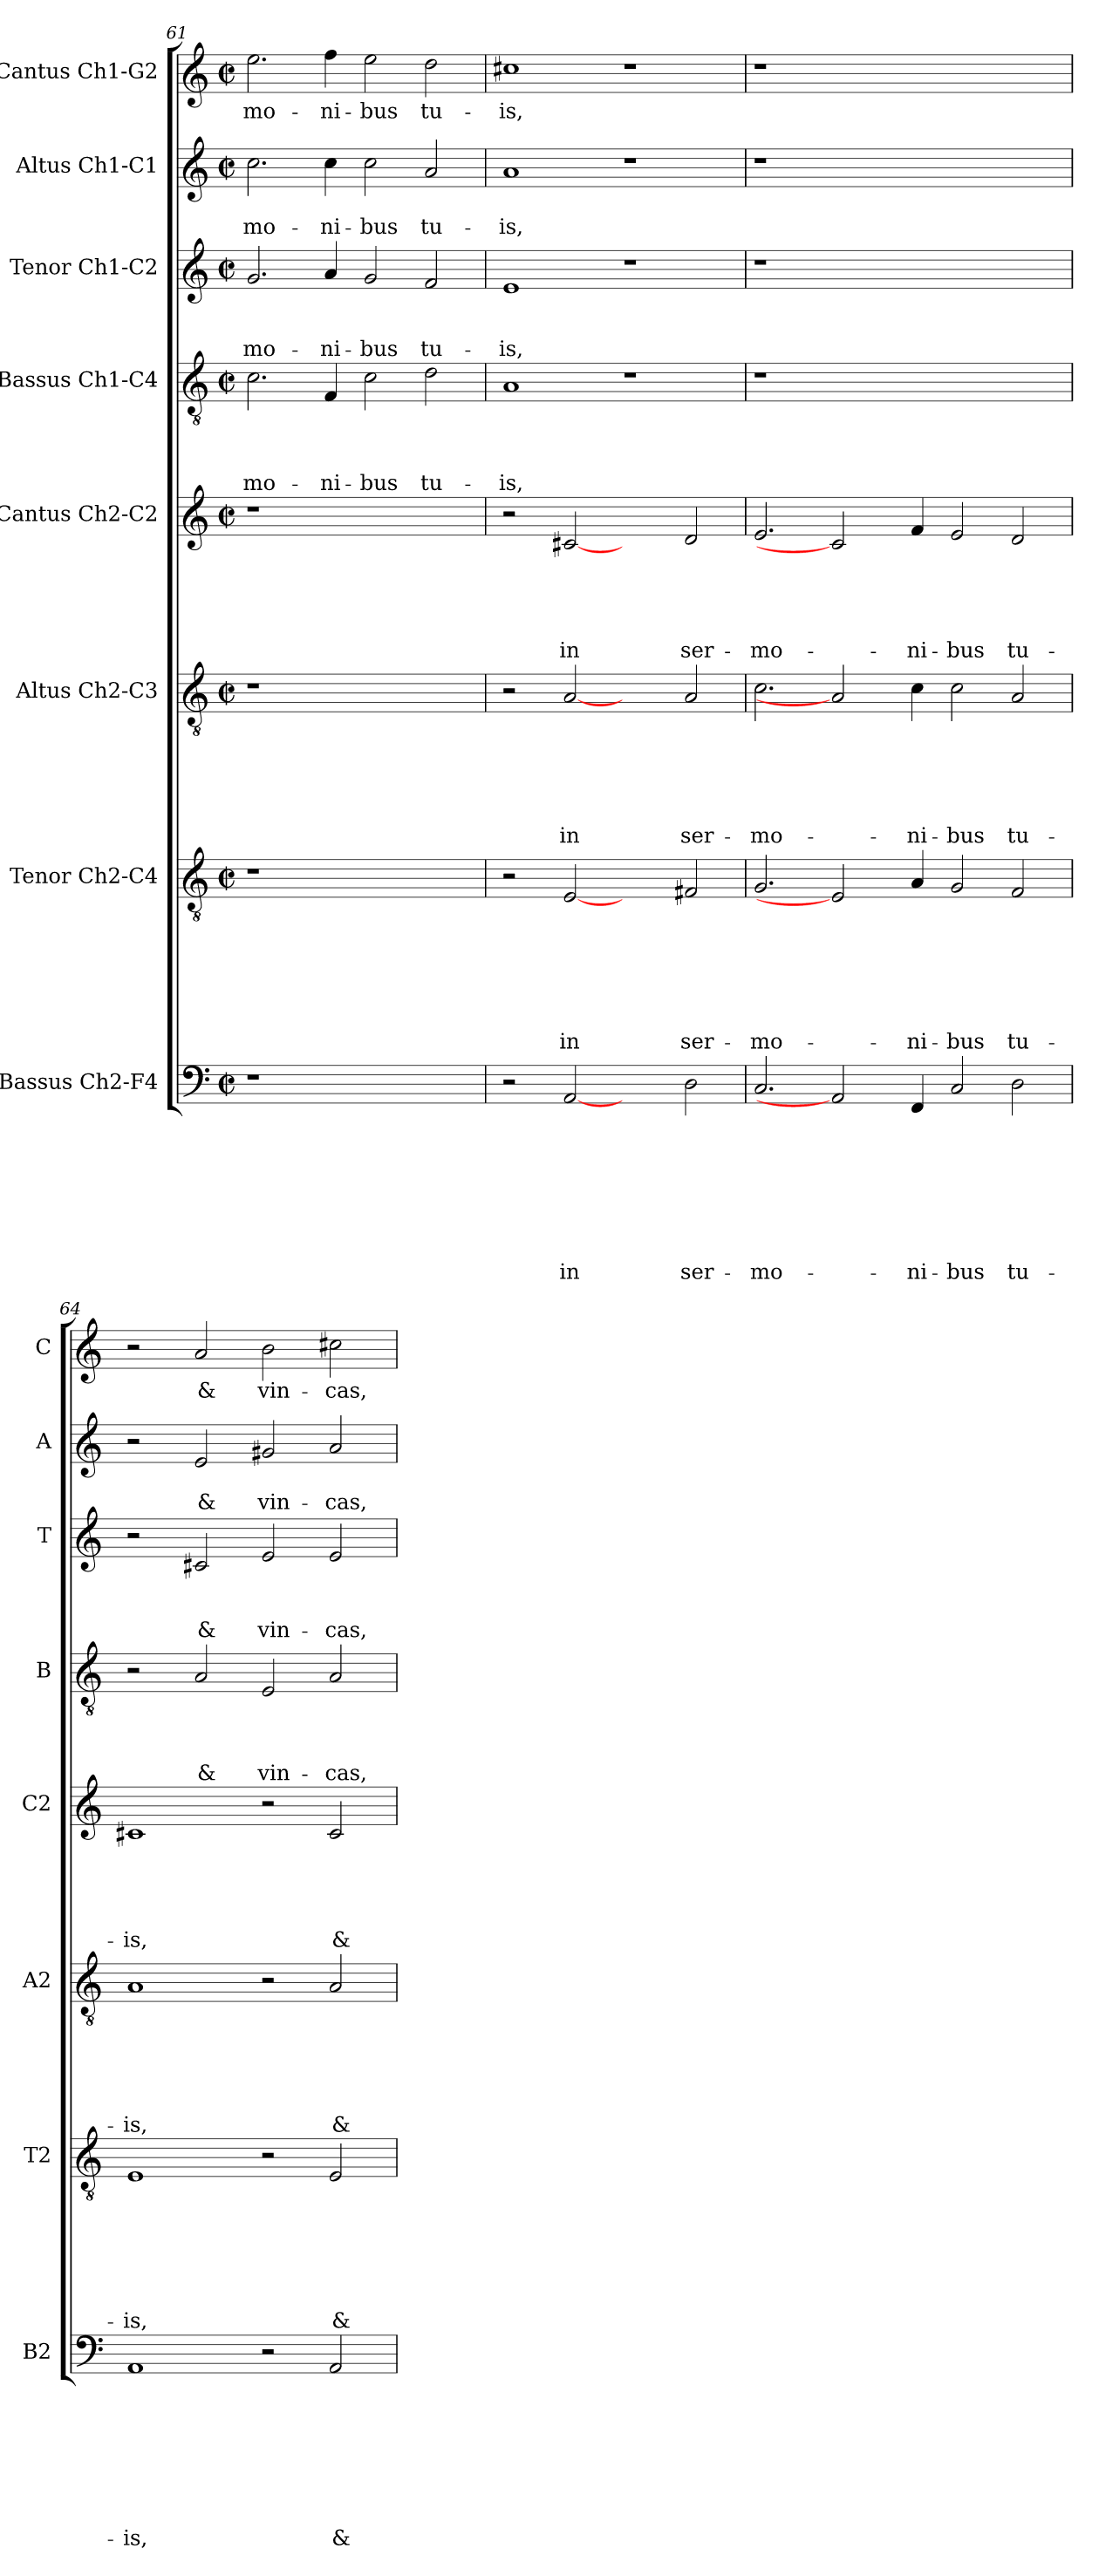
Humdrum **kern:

**kern	**text	**text	**text	**text	**text	**text	**text	**text	**kern	**text	**text	**text	**text	**text	**text	**text	**kern	**text	**text	**text	**text	**text	**text	**kern	**text	**text	**text	**text	**text	**kern	**text	**text	**text	**text	**kern	**text	**text	**text	**kern	**text	**text	**kern	**text
*part8	*part8	*part8	*part8	*part8	*part8	*part8	*part8	*part8	*part7	*part7	*part7	*part7	*part7	*part7	*part7	*part7	*part6	*part6	*part6	*part6	*part6	*part6	*part6	*part5	*part5	*part5	*part5	*part5	*part5	*part4	*part4	*part4	*part4	*part4	*part3	*part3	*part3	*part3	*part2	*part2	*part2	*part1	*part1
*staff8	*staff8	*staff8	*staff8	*staff8	*staff8	*staff8	*staff8	*staff8	*staff7	*staff7	*staff7	*staff7	*staff7	*staff7	*staff7	*staff7	*staff6	*staff6	*staff6	*staff6	*staff6	*staff6	*staff6	*staff5	*staff5	*staff5	*staff5	*staff5	*staff5	*staff4	*staff4	*staff4	*staff4	*staff4	*staff3	*staff3	*staff3	*staff3	*staff2	*staff2	*staff2	*staff1	*staff1
*I"Bassus Ch2-F4	*	*	*	*	*	*	*	*	*I"Tenor Ch2-C4	*	*	*	*	*	*	*	*I"Altus Ch2-C3	*	*	*	*	*	*	*I"Cantus Ch2-C2	*	*	*	*	*	*I"Bassus Ch1-C4	*	*	*	*	*I"Tenor Ch1-C2	*	*	*	*I"Altus Ch1-C1	*	*	*I"Cantus Ch1-G2	*
*I'B2	*	*	*	*	*	*	*	*	*I'T2	*	*	*	*	*	*	*	*I'A2	*	*	*	*	*	*	*I'C2	*	*	*	*	*	*I'B	*	*	*	*	*I'T	*	*	*	*I'A	*	*	*I'C	*
*clefF4	*	*	*	*	*	*	*	*	*clefGv2	*	*	*	*	*	*	*	*clefGv2	*	*	*	*	*	*	*clefG2	*	*	*	*	*	*clefGv2	*	*	*	*	*clefG2	*	*	*	*clefG2	*	*	*clefG2	*
*k[]	*	*	*	*	*	*	*	*	*k[]	*	*	*	*	*	*	*	*k[]	*	*	*	*	*	*	*k[]	*	*	*	*	*	*k[]	*	*	*	*	*k[]	*	*	*	*k[]	*	*	*k[]	*
*C:	*	*	*	*	*	*	*	*	*C:	*	*	*	*	*	*	*	*C:	*	*	*	*	*	*	*C:	*	*	*	*	*	*C:	*	*	*	*	*C:	*	*	*	*C:	*	*	*C:	*
*M2/2	*	*	*	*	*	*	*	*	*M2/2	*	*	*	*	*	*	*	*M2/2	*	*	*	*	*	*	*M2/2	*	*	*	*	*	*M2/2	*	*	*	*	*M2/2	*	*	*	*M2/2	*	*	*M2/2	*
*met(c|)	*	*	*	*	*	*	*	*	*met(c|)	*	*	*	*	*	*	*	*met(c|)	*	*	*	*	*	*	*met(c|)	*	*	*	*	*	*met(c|)	*	*	*	*	*met(c|)	*	*	*	*met(c|)	*	*	*met(c|)	*
=61	=61	=61	=61	=61	=61	=61	=61	=61	=61	=61	=61	=61	=61	=61	=61	=61	=61	=61	=61	=61	=61	=61	=61	=61	=61	=61	=61	=61	=61	=61	=61	=61	=61	=61	=61	=61	=61	=61	=61	=61	=61	=61	=61
!	!	!	!	!	!	!	!	!	!	!	!	!	!	!	!	!	!	!	!	!	!	!	!	!	!	!	!	!	!	!	!	!	!	!LO:LY:b	!	!	!	!LO:LY:b	!	!	!LO:LY:b	!	!LO:LY:b
1r	.	.	.	.	.	.	.	.	1r	.	.	.	.	.	.	.	1r	.	.	.	.	.	.	1r	.	.	.	.	.	2.c\	.	.	.	-mo-	2.g/	.	.	-mo-	2.cc\	.	-mo-	2.ee\	-mo-
!	!	!	!	!	!	!	!	!	!	!	!	!	!	!	!	!	!	!	!	!	!	!	!	!	!	!	!	!	!	!	!	!	!	!LO:LY:b	!	!	!	!LO:LY:b	!	!	!LO:LY:b	!	!LO:LY:b
.	.	.	.	.	.	.	.	.	.	.	.	.	.	.	.	.	.	.	.	.	.	.	.	.	.	.	.	.	.	4F/	.	.	.	-ni-	4a/	.	.	-ni-	4cc\	.	-ni-	4ff\	-ni-
!	!	!	!	!	!	!	!	!	!	!	!	!	!	!	!	!	!	!	!	!	!	!	!	!	!	!	!	!	!	!	!	!	!	!LO:LY:b	!	!	!	!LO:LY:b	!	!	!LO:LY:b	!	!LO:LY:b
1ryy	.	.	.	.	.	.	.	.	1ryy	.	.	.	.	.	.	.	1ryy	.	.	.	.	.	.	1ryy	.	.	.	.	.	2c\	.	.	.	-bus	2g/	.	.	-bus	2cc\	.	-bus	2ee\	-bus
!	!	!	!	!	!	!	!	!	!	!	!	!	!	!	!	!	!	!	!	!	!	!	!	!	!	!	!	!	!	!	!	!	!	!LO:LY:b	!	!	!	!LO:LY:b	!	!	!LO:LY:b	!	!LO:LY:b
.	.	.	.	.	.	.	.	.	.	.	.	.	.	.	.	.	.	.	.	.	.	.	.	.	.	.	.	.	.	2d\	.	.	.	tu-	2f/	.	.	tu-	2a/	.	tu-	2dd\	tu-
=62	=62	=62	=62	=62	=62	=62	=62	=62	=62	=62	=62	=62	=62	=62	=62	=62	=62	=62	=62	=62	=62	=62	=62	=62	=62	=62	=62	=62	=62	=62	=62	=62	=62	=62	=62	=62	=62	=62	=62	=62	=62	=62	=62
!	!	!	!	!	!	!	!	!	!	!	!	!	!	!	!	!	!	!	!	!	!	!	!	!	!	!	!	!	!	!	!	!	!	!LO:LY:b	!	!	!	!LO:LY:b	!	!	!LO:LY:b	!	!LO:LY:b
2r	.	.	.	.	.	.	.	.	2r	.	.	.	.	.	.	.	2r	.	.	.	.	.	.	2r	.	.	.	.	.	1A	.	.	.	-is,	1e	.	.	-is,	1a	.	-is,	1cc#X	-is,
!	!	!	!	!	!	!	!	!LO:LY:b	!	!	!	!	!	!	!	!LO:LY:b	!	!	!	!	!	!	!LO:LY:b	!	!	!	!	!	!LO:LY:b	!	!	!	!	!	!	!	!	!	!	!	!	!	!
[2AA	.	.	.	.	.	.	.	in	[2E	.	.	.	.	.	.	in	[2A	.	.	.	.	.	in	[2c#X	.	.	.	.	in	.	.	.	.	.	.	.	.	.	.	.	.	.	.
2ryy	.	.	.	.	.	.	.	.	2ryy	.	.	.	.	.	.	.	2ryy	.	.	.	.	.	.	2ryy	.	.	.	.	.	1r	.	.	.	.	1r	.	.	.	1r	.	.	1r	.
!	!	!	!	!	!	!	!	!LO:LY:b	!	!	!	!	!	!	!	!LO:LY:b	!	!	!	!	!	!	!LO:LY:b	!	!	!	!	!	!LO:LY:b	!	!	!	!	!	!	!	!	!	!	!	!	!	!
2D\	.	.	.	.	.	.	.	ser-	2F#X/	.	.	.	.	.	.	ser-	2A/	.	.	.	.	.	ser-	2d/	.	.	.	.	ser-	.	.	.	.	.	.	.	.	.	.	.	.	.	.
!!LO:PB:g=z
=63	=63	=63	=63	=63	=63	=63	=63	=63	=63	=63	=63	=63	=63	=63	=63	=63	=63	=63	=63	=63	=63	=63	=63	=63	=63	=63	=63	=63	=63	=63	=63	=63	=63	=63	=63	=63	=63	=63	=63	=63	=63	=63	=63
!	!	!	!	!	!	!	!	!LO:LY:b	!	!	!	!	!	!	!	!LO:LY:b	!	!	!	!	!	!	!LO:LY:b	!	!	!	!	!	!LO:LY:b	!	!	!	!	!	!	!	!	!	!	!	!	!	!
2.C/	.	.	.	.	.	.	.	-mo-	2.G/	.	.	.	.	.	.	-mo-	2.c\	.	.	.	.	.	-mo-	2.e/	.	.	.	.	-mo-	1r	.	.	.	.	1r	.	.	.	1r	.	.	1r	.
2AA]	.	.	.	.	.	.	.	.	2E]	.	.	.	.	.	.	.	2A]	.	.	.	.	.	.	2c#]	.	.	.	.	.	.	.	.	.	.	.	.	.	.	.	.	.	.	.
.	.	.	.	.	.	.	.	.	.	.	.	.	.	.	.	.	.	.	.	.	.	.	.	.	.	.	.	.	.	1.ryy	.	.	.	.	1.ryy	.	.	.	1.ryy	.	.	1.ryy	.
!	!	!	!	!	!	!	!	!LO:LY:b	!	!	!	!	!	!	!	!LO:LY:b	!	!	!	!	!	!	!LO:LY:b	!	!	!	!	!	!LO:LY:b	!	!	!	!	!	!	!	!	!	!	!	!	!	!
4FF/	.	.	.	.	.	.	.	-ni-	4A/	.	.	.	.	.	.	-ni-	4c\	.	.	.	.	.	-ni-	4f/	.	.	.	.	-ni-	.	.	.	.	.	.	.	.	.	.	.	.	.	.
!	!	!	!	!	!	!	!	!LO:LY:b	!	!	!	!	!	!	!	!LO:LY:b	!	!	!	!	!	!	!LO:LY:b	!	!	!	!	!	!LO:LY:b	!	!	!	!	!	!	!	!	!	!	!	!	!	!
2C/	.	.	.	.	.	.	.	-bus	2G/	.	.	.	.	.	.	-bus	2c\	.	.	.	.	.	-bus	2e/	.	.	.	.	-bus	.	.	.	.	.	.	.	.	.	.	.	.	.	.
!	!	!	!	!	!	!	!	!LO:LY:b	!	!	!	!	!	!	!	!LO:LY:b	!	!	!	!	!	!	!LO:LY:b	!	!	!	!	!	!LO:LY:b	!	!	!	!	!	!	!	!	!	!	!	!	!	!
2D\	.	.	.	.	.	.	.	tu-	2F/	.	.	.	.	.	.	tu-	2A/	.	.	.	.	.	tu-	2d/	.	.	.	.	tu-	.	.	.	.	.	.	.	.	.	.	.	.	.	.
=64	=64	=64	=64	=64	=64	=64	=64	=64	=64	=64	=64	=64	=64	=64	=64	=64	=64	=64	=64	=64	=64	=64	=64	=64	=64	=64	=64	=64	=64	=64	=64	=64	=64	=64	=64	=64	=64	=64	=64	=64	=64	=64	=64
!	!	!	!	!	!	!	!	!LO:LY:b	!	!	!	!	!	!	!	!LO:LY:b	!	!	!	!	!	!	!LO:LY:b	!	!	!	!	!	!LO:LY:b	!	!	!	!	!	!	!	!	!	!	!	!	!	!
1AA	.	.	.	.	.	.	.	-is,	1E	.	.	.	.	.	.	-is,	1A	.	.	.	.	.	-is,	1c#X	.	.	.	.	-is,	2r	.	.	.	.	2r	.	.	.	2r	.	.	2r	.
!	!	!	!	!	!	!	!	!	!	!	!	!	!	!	!	!	!	!	!	!	!	!	!	!	!	!	!	!	!	!	!	!	!	!LO:LY:b	!	!	!	!LO:LY:b	!	!	!LO:LY:b	!	!LO:LY:b
.	.	.	.	.	.	.	.	.	.	.	.	.	.	.	.	.	.	.	.	.	.	.	.	.	.	.	.	.	.	2A/	.	.	.	&	2c#X/	.	.	&	2e/	.	&	2a/	&
!	!	!	!	!	!	!	!	!	!	!	!	!	!	!	!	!	!	!	!	!	!	!	!	!	!	!	!	!	!	!	!	!	!	!LO:LY:b	!	!	!	!LO:LY:b	!	!	!LO:LY:b	!	!LO:LY:b
2r	.	.	.	.	.	.	.	.	2r	.	.	.	.	.	.	.	2r	.	.	.	.	.	.	2r	.	.	.	.	.	2E/	.	.	.	vin-	2e/	.	.	vin-	2g#X/	.	vin-	2b\	vin-
!	!	!	!	!	!	!	!	!LO:LY:b	!	!	!	!	!	!	!	!LO:LY:b	!	!	!	!	!	!	!LO:LY:b	!	!	!	!	!	!LO:LY:b	!	!	!	!	!LO:LY:b	!	!	!	!LO:LY:b	!	!	!LO:LY:b	!	!LO:LY:b
2AA/	.	.	.	.	.	.	.	&	2E/	.	.	.	.	.	.	&	2A/	.	.	.	.	.	&	2c#/	.	.	.	.	&	2A/	.	.	.	-cas,	2e/	.	.	-cas,	2a/	.	-cas,	2cc#X\	-cas,
=	=	=	=	=	=	=	=	=	=	=	=	=	=	=	=	=	=	=	=	=	=	=	=	=	=	=	=	=	=	=	=	=	=	=	=	=	=	=	=	=	=	=	=
*-	*-	*-	*-	*-	*-	*-	*-	*-	*-	*-	*-	*-	*-	*-	*-	*-	*-	*-	*-	*-	*-	*-	*-	*-	*-	*-	*-	*-	*-	*-	*-	*-	*-	*-	*-	*-	*-	*-	*-	*-	*-	*-	*-
